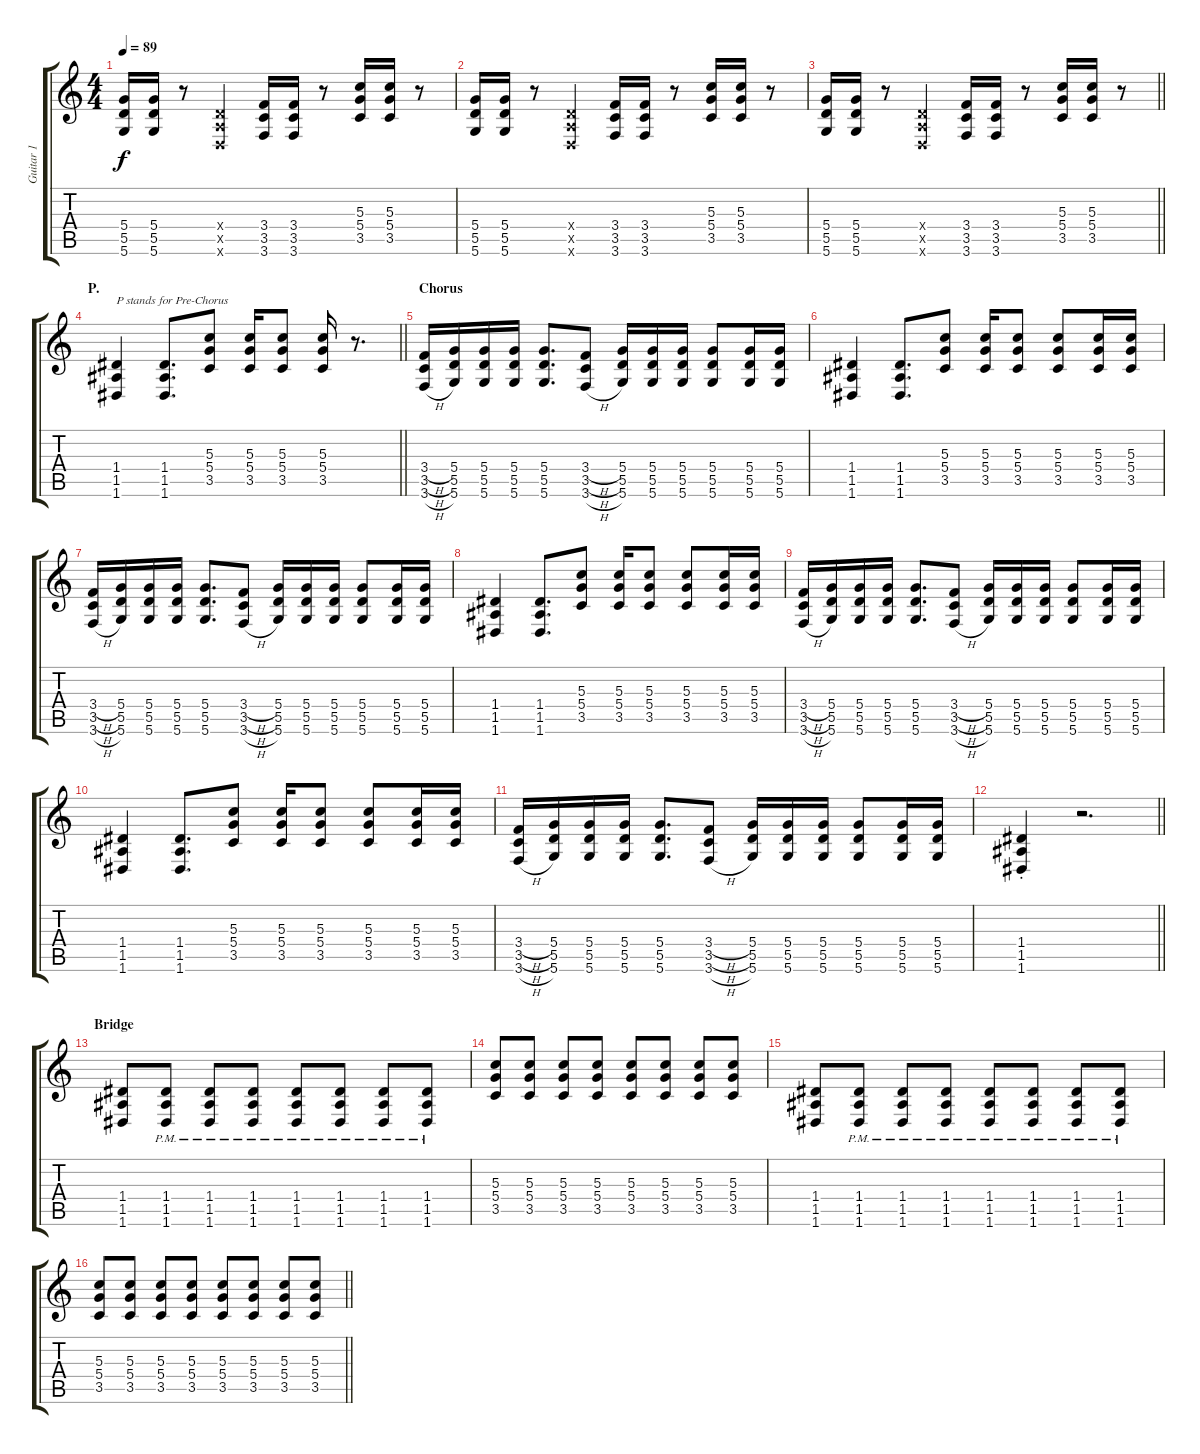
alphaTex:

\track ("Guitar 1" "Guitar 1") {instrument distortionguitar}
\staff {score tabs}
\tuning (E4 B3 G3 D3 A2 D2) {hide}
\ts (4 4)
\tempo 89
\clef g2
\ks c
(5.4 5.5 5.6).16{dy f} (5.4 5.5 5.6).16 r.8 (0.4{x} 0.5{x} 0.6{x}).4 (3.4 3.5 3.6).16 (3.4 3.5 3.6).16 r.8 (5.3 5.4 3.5).16 (5.3 5.4 3.5).16 r.8 |
(5.4 5.5 5.6).16 (5.4 5.5 5.6).16 r.8 (0.4{x} 0.5{x} 0.6{x}).4 (3.4 3.5 3.6).16 (3.4 3.5 3.6).16 r.8 (5.3 5.4 3.5).16 (5.3 5.4 3.5).16 r.8 |
\barLineRight lightlight
(5.4 5.5 5.6).16 (5.4 5.5 5.6).16 r.8 (0.4{x} 0.5{x} 0.6{x}).4 (3.4 3.5 3.6).16 (3.4 3.5 3.6).16 r.8 (5.3 5.4 3.5).16 (5.3 5.4 3.5).16 r.8 |
\section ("" "P.")
\barLineRight lightlight
(1.4 1.5 1.6).4{txt "P stands for Pre-Chorus"} (1.4 1.5 1.6).8{d} (5.3 5.4 3.5).8 (5.3 5.4 3.5).16 (5.3 5.4 3.5).8 (5.3 5.4 3.5).16 r.8{d} |
\section ("" "Chorus")
(3.4{h} 3.5{h} 3.6{h}).16 (5.4 5.5 5.6).16 (5.4 5.5 5.6).16 (5.4 5.5 5.6).16 (5.4 5.5 5.6).8{d} (3.4{h} 3.5{h} 3.6{h}).8 (5.4 5.5 5.6).16 (5.4 5.5 5.6).16 (5.4 5.5 5.6).16 (5.4 5.5 5.6).8 (5.4 5.5 5.6).16 (5.4 5.5 5.6).16 |
(1.4 1.5 1.6).4 (1.4 1.5 1.6).8{d} (5.3 5.4 3.5).8 (5.3 5.4 3.5).16 (5.3 5.4 3.5).8 (5.3 5.4 3.5).8 (5.3 5.4 3.5).16 (5.3 5.4 3.5).16 |
(3.4{h} 3.5{h} 3.6{h}).16 (5.4 5.5 5.6).16 (5.4 5.5 5.6).16 (5.4 5.5 5.6).16 (5.4 5.5 5.6).8{d} (3.4{h} 3.5{h} 3.6{h}).8 (5.4 5.5 5.6).16 (5.4 5.5 5.6).16 (5.4 5.5 5.6).16 (5.4 5.5 5.6).8 (5.4 5.5 5.6).16 (5.4 5.5 5.6).16 |
(1.4 1.5 1.6).4 (1.4 1.5 1.6).8{d} (5.3 5.4 3.5).8 (5.3 5.4 3.5).16 (5.3 5.4 3.5).8 (5.3 5.4 3.5).8 (5.3 5.4 3.5).16 (5.3 5.4 3.5).16 |
(3.4{h} 3.5{h} 3.6{h}).16 (5.4 5.5 5.6).16 (5.4 5.5 5.6).16 (5.4 5.5 5.6).16 (5.4 5.5 5.6).8{d} (3.4{h} 3.5{h} 3.6{h}).8 (5.4 5.5 5.6).16 (5.4 5.5 5.6).16 (5.4 5.5 5.6).16 (5.4 5.5 5.6).8 (5.4 5.5 5.6).16 (5.4 5.5 5.6).16 |
(1.4 1.5 1.6).4 (1.4 1.5 1.6).8{d} (5.3 5.4 3.5).8 (5.3 5.4 3.5).16 (5.3 5.4 3.5).8 (5.3 5.4 3.5).8 (5.3 5.4 3.5).16 (5.3 5.4 3.5).16 |
(3.4{h} 3.5{h} 3.6{h}).16 (5.4 5.5 5.6).16 (5.4 5.5 5.6).16 (5.4 5.5 5.6).16 (5.4 5.5 5.6).8{d} (3.4{h} 3.5{h} 3.6{h}).8 (5.4 5.5 5.6).16 (5.4 5.5 5.6).16 (5.4 5.5 5.6).16 (5.4 5.5 5.6).8 (5.4 5.5 5.6).16 (5.4 5.5 5.6).16 |
\barLineRight lightlight
(1.4{st} 1.5{st} 1.6{st}).4 r.2{d} |
\section ("" "Bridge")
(1.4 1.5 1.6).8 (1.4{pm} 1.5{pm} 1.6{pm}).8 (1.4{pm} 1.5{pm} 1.6{pm}).8 (1.4{pm} 1.5{pm} 1.6{pm}).8 (1.4{pm} 1.5{pm} 1.6{pm}).8 (1.4{pm} 1.5{pm} 1.6{pm}).8 (1.4{pm} 1.5{pm} 1.6{pm}).8 (1.4{pm} 1.5{pm} 1.6{pm}).8 |
(5.3 5.4 3.5).8 (5.3 5.4 3.5).8 (5.3 5.4 3.5).8 (5.3 5.4 3.5).8 (5.3 5.4 3.5).8 (5.3 5.4 3.5).8 (5.3 5.4 3.5).8 (5.3 5.4 3.5).8 |
(1.4 1.5 1.6).8 (1.4{pm} 1.5{pm} 1.6{pm}).8 (1.4{pm} 1.5{pm} 1.6{pm}).8 (1.4{pm} 1.5{pm} 1.6{pm}).8 (1.4{pm} 1.5{pm} 1.6{pm}).8 (1.4{pm} 1.5{pm} 1.6{pm}).8 (1.4{pm} 1.5{pm} 1.6{pm}).8 (1.4{pm} 1.5{pm} 1.6{pm}).8 |
\barLineRight lightlight
(5.3 5.4 3.5).8 (5.3 5.4 3.5).8 (5.3 5.4 3.5).8 (5.3 5.4 3.5).8 (5.3 5.4 3.5).8 (5.3 5.4 3.5).8 (5.3 5.4 3.5).8 (5.3 5.4 3.5).8
